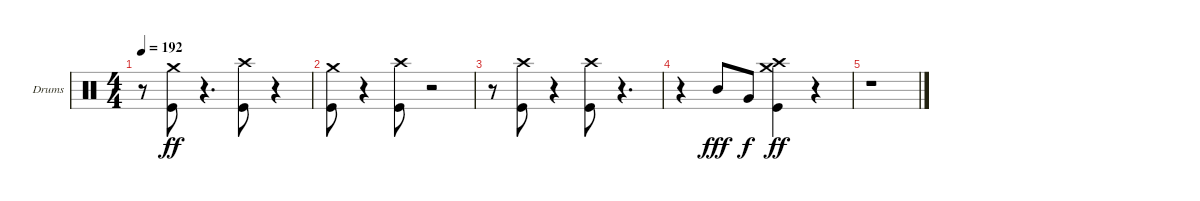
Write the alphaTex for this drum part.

\bracketExtendMode groupsimilarinstruments
\firstSystemTrackNameOrientation horizontal
\otherSystemsTrackNameOrientation horizontal
\track ("Drumkit" "Drums") {instrument percussion}
\staff {score}
\articulation defaults
\ts (4 4)
\tempo 192
\clef neutral
\ks c
r.8{dy fff} ("Kick (hit)" "Crash medium (hit)").8{dy ff} r.4{d} ("Kick (hit)" "Crash high (hit)").8 r.4 |
("Kick (hit)" "Crash medium (hit)").8 r.4 ("Kick (hit)" "Crash high (hit)").8 r.2 |
r.8 ("Kick (hit)" "Crash high (hit)").8 r.4 ("Kick (hit)" "Crash high (hit)").8 r.4{d} |
r.4 "Mid Tom (hit)".8{dy fff} "Very Low Tom (hit)".8{dy f} ("Kick (hit)" "Crash high (hit)" "Crash medium (hit)").4{dy ff} r.4 |
r.1
